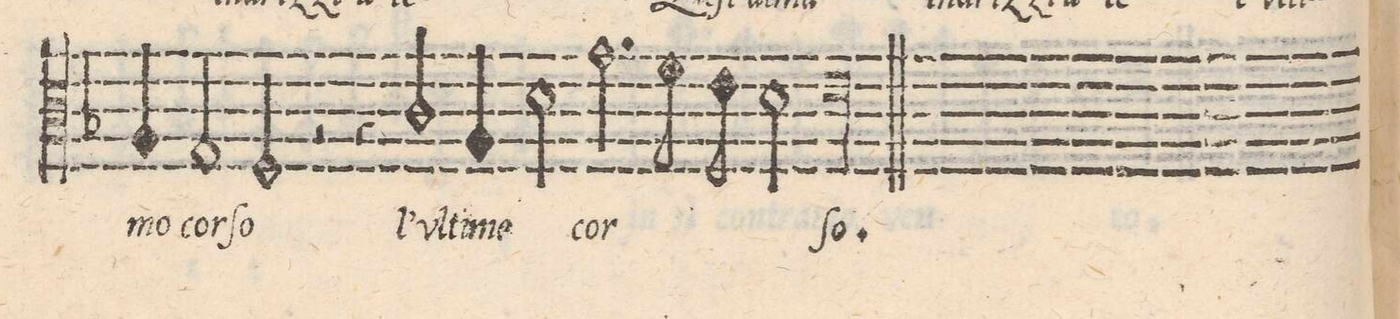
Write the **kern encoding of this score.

**kern	**text
*I"TENORE	*
*clefC3	*
*k[b-]	*
*met(c)	*
*M2/1	*
4A/	-mo
2G/	cor-
2F/	-ſo
2r	.
=39-	=39-
4r	.
2c/	l`vl-
4A/	-ti-
2d\	-mo
2.g\	cor-
=40-	=40-
8f\	.
8e\	.
2d\	.
1e\l	-ſo.
==	==
*-	*-
